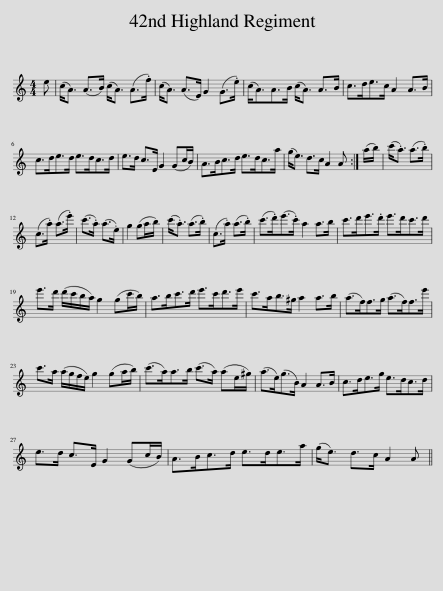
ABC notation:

X:1
L:1/8
M:4/4
I:linebreak $
K:C
V:1 treble
V:1
 e | (c<A) (A>B) (c<A) (A>.f) | (c<A) (A>E) G2 (G>.e) | (c<A)A>B (c<A) A>B | c>de>c A2 A>B |$ %5
 c>de>d e>dc>d | e>d c>E G2 (Gc/B/) | A>Bc>d e>dc>a | (g<e) d>c A2 A :| (a/b/) | %10
 (c'<.a) (a>.b) |$ (c>.a) (a>.e') | (c'>.a) (a>.e) | g2 (ga/b/) | (c'<.a) (a>.b) | %15
 (c>.a) (a>.b) | (c'>.d')(e'>.c') a2 a>b | c'>d'e'>.d' e'>d'c'>d' |$ e'>d' (d'/c'/b/a/) g2 (gc'/b/) | a>bc'>d' e'>c'd'>e' | %20
 c'>ab>^g a2 a>b | (a>f)f>g (a>f)f>e' |$ c'>a (a/g/f/e/) g2 (ga/b/) | (c'>a)a>b (c'>a) (ae/^g/) | (a>e)(g>B) A2 A>B | %25
 c>de>g e>dc>d |$ e>d c>E G2 (Gc/B/) | A>Bc>d e>de>a | (g<e) d>c A2 A || %29
